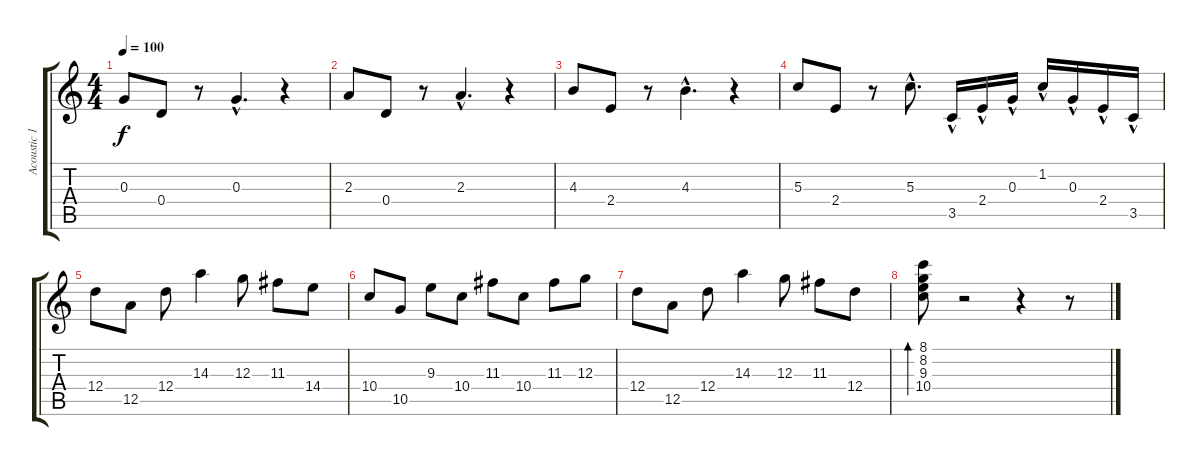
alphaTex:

\track ("Acoustic 1" "Acoustic 1") {instrument acousticguitarsteel}
\staff {score tabs}
\tuning (E4 B3 G3 D3 A2 E2) {hide}
\ts (4 4)
\tempo 100
\clef g2
\ks c
0.3.8{dy f} 0.4.8 r.8 0.3{hac}.4{d} r.4 |
2.3.8 0.4.8 r.8 2.3{hac}.4{d} r.4 |
4.3.8 2.4.8 r.8 4.3{hac}.4{d} r.4 |
5.3.8 2.4.8 r.8 5.3{hac}.8{d} 3.5{hac}.16 2.4{hac}.16 0.3{hac}.16 1.2{hac}.16 0.3{hac}.16 2.4{hac}.16 3.5{hac}.16 |
12.4.8 12.5.8 12.4.8 14.3.4 12.3.8 11.3.8 14.4.8 |
10.4.8 10.5.8 9.3.8 10.4.8 11.3.8 10.4.8 11.3.8 12.3.8 |
12.4.8 12.5.8 12.4.8 14.3.4 12.3.8 11.3.8 12.4.8 |
(8.1 8.2 9.3 10.4).8{bd 60} r.2 r.4 r.8
